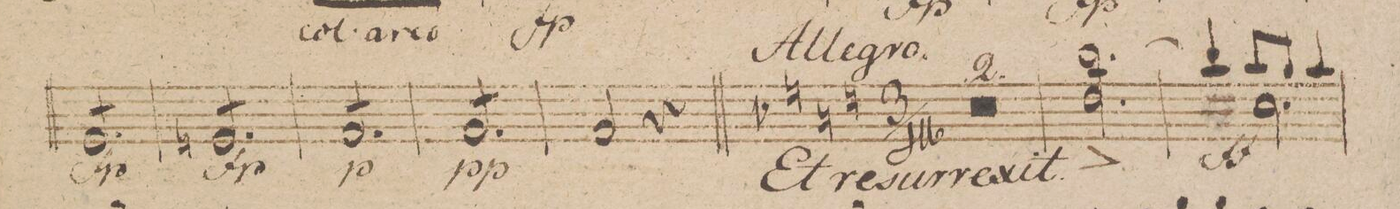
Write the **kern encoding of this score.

**kern	**dynam
*I"Violino 1mo	*
*clefG2	*
*k[b-e-a-d-]	*
*met(c|)	*
*M3/4	*
8e-/L	fp
8e-/	.
8e-/	.
8e-/	.
8e-/	.
8e-/J	.
=121	=121
8en/L	fp
8en/	.
8en/	.
8en/	.
8en/	.
8en/J	.
=122	=122
8f/L	p
8f/	.
8f/	.
8f/	.
8f/	.
8f/J	.
=123	=123
8f/L	pp
8f/	.
8f/	.
8f/	.
8f/	.
8f/J	.
*Xtremolo	*
=124	=124
2f/	.
*kcancel	*
4r	.
=125||	=125||
*null	*
*k[b-]	*
1.r	.
=126	=126
=127	=127
2.b-^<\ [2.bb-	.
=128	=128
*^	*
4bb-/]	2.cc\	ff
8aa/L	.	.
8gg/J	.	.
4aa/	.	.
*v	*v	*
=129	=129
*-	*-
